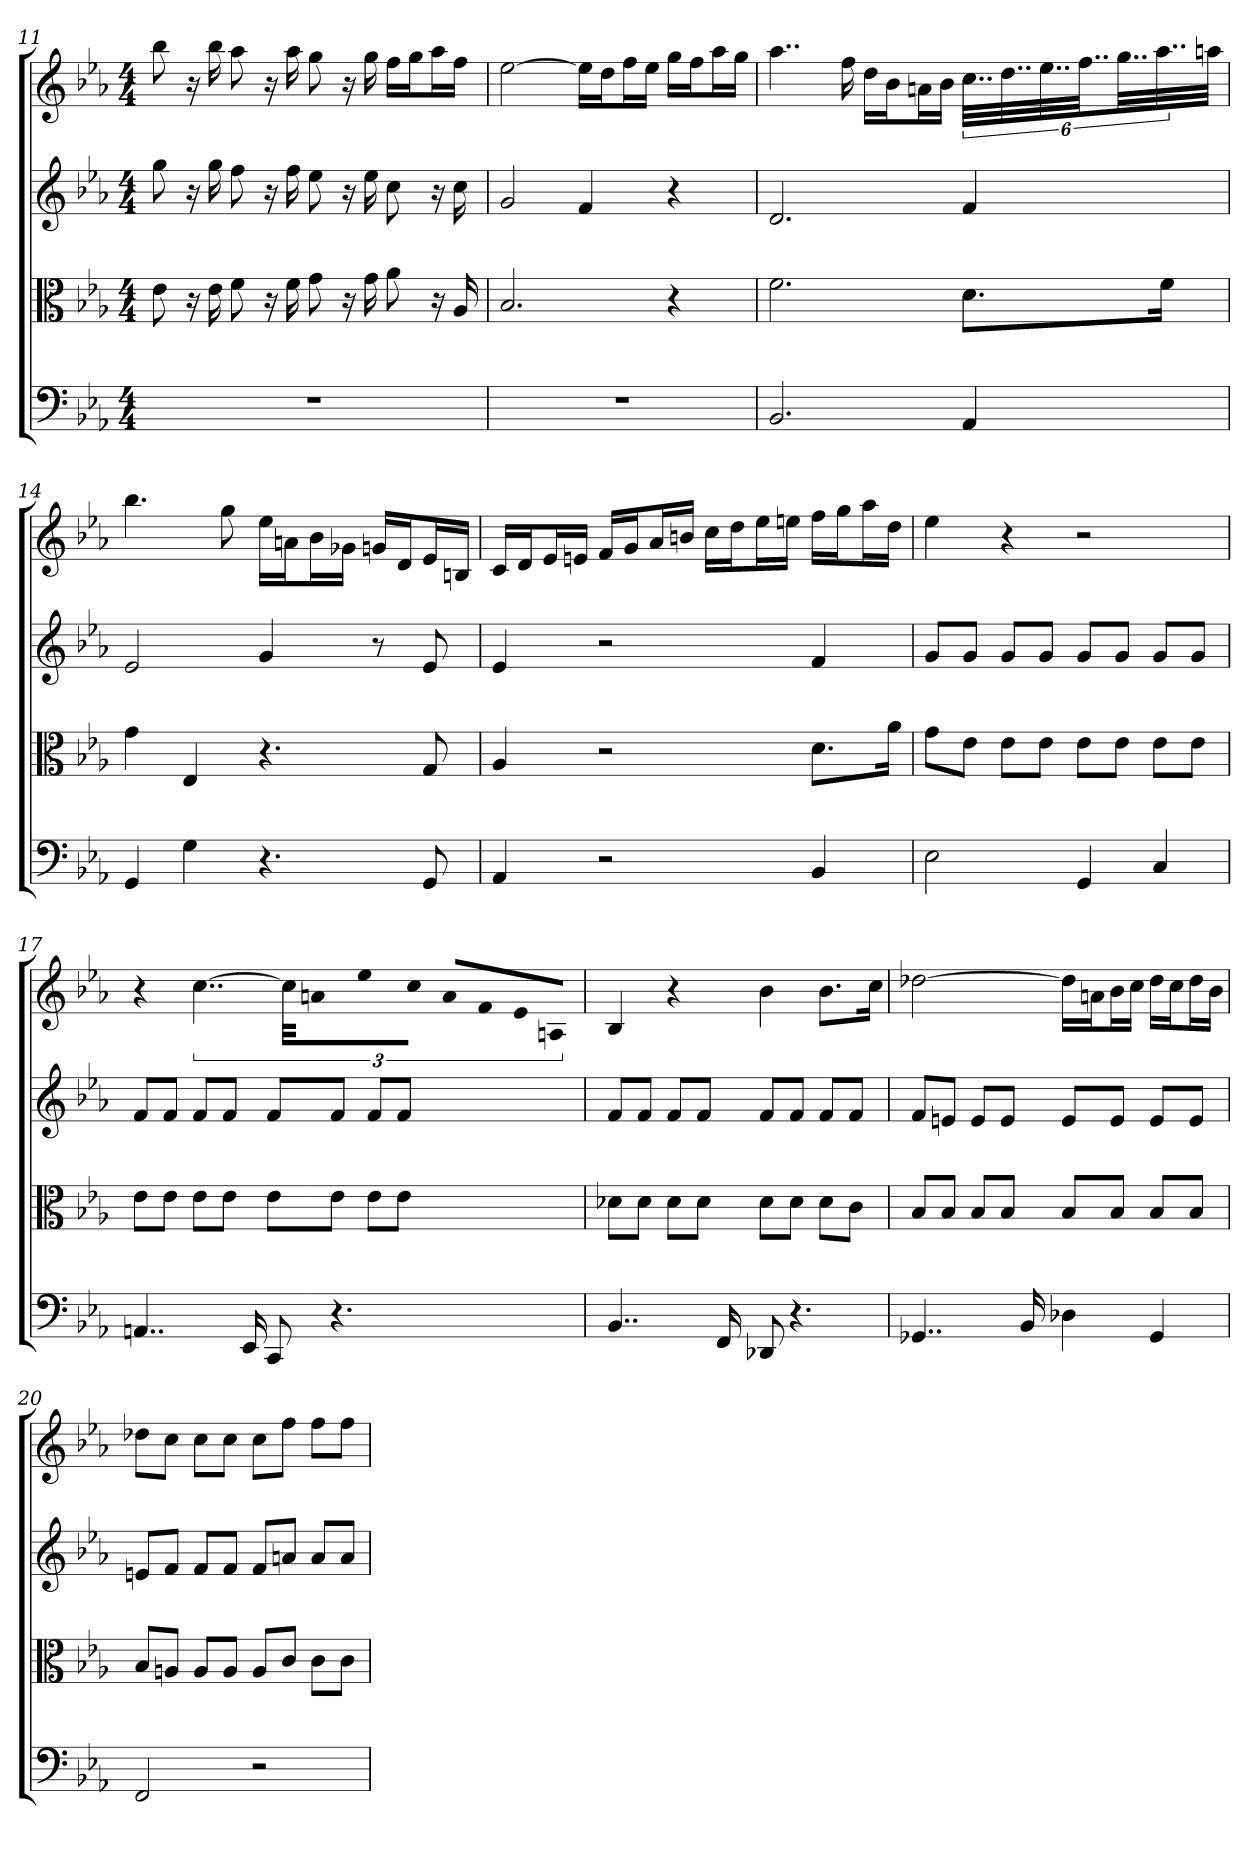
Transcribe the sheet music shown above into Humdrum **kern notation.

**kern	**kern	**kern	**kern
*part4	*part3	*part2	*part1
*staff4	*staff3	*staff2	*staff1
*clefF4	*clefC3	*	*
*k[b-e-a-]	*k[b-e-a-]	*k[b-e-a-]	*k[b-e-a-]
*E-:	*E-:	*E-:	*E-:
*M4/4	*M4/4	*M4/4	*M4/4
=11	=11	=11	=11
1r	8e-	8gg	8bb-
.	16r	16r	16r
.	16e-	16gg	16bb-
.	8f	8ff	8aa-
.	16r	16r	16r
.	16f	16ff	16aa-
.	8g	8ee-	8gg
.	16r	16r	16r
.	16g	16ee-	16gg
.	8a-	8cc	16ffLL
.	.	.	16ggJ
.	16r	16r	16aa-L
.	16A-	16cc	16ffJJ
=12	=12	=12	=12
1r	2.B-	2g	[2ee-
.	.	4f	16ee-LL]
.	.	.	16ddJ
.	.	.	16ffL
.	.	.	16ee-JJ
.	4r	4r	16ggLL
.	.	.	16ffJ
.	.	.	16aa-L
.	.	.	16ggJJ
=13	=13	=13	=13
2.BB-	2.f	2.d	4..aa-
.	.	.	16ff
.	.	.	16ddLL
.	.	.	16b-J
.	.	.	16anL
.	.	.	16b-JJ
4AA-	8.d\L	4f	48..ccLLL
.	.	.	48..dd
.	.	.	48..ee-
.	.	.	48..ffJJ
.	.	.	48..ggLL
.	.	.	48..aa-
.	16f\Jk	.	.
.	.	.	32aanJJJ
=14	=14	=14	=14
4GG	4g	2e-	4.bb-
4G	4E-	.	.
.	.	.	8gg
4.r	4.r	4g	16ee-LL
.	.	.	16anJ
.	.	.	16b-L
.	.	.	16g-XJJ
.	.	8r	16gnLL
.	.	.	16dJ
8GG	8G	8e-	16e-L
.	.	.	16BnJJ
=15	=15	=15	=15
4AA-	4A-	4e-	16cLL
.	.	.	16dJ
.	.	.	16e-L
.	.	.	16enJJ
2r	2r	2r	16fLL
.	.	.	16gJ
.	.	.	16a-L
.	.	.	16bnJJ
.	.	.	16ccLL
.	.	.	16ddJ
.	.	.	16ee-L
.	.	.	16eenJJ
4BB-	8.d\L	4f	16ffLL
.	.	.	16ggJ
.	.	.	16aa-L
.	16a-\Jk	.	16ddJJ
=16	=16	=16	=16
2E-	8g\L	8gL	4ee-
.	8e-\J	8gJ	.
.	8e-\L	8gL	4r
.	8e-\J	8gJ	.
4GG	8e-\L	8gL	2r
.	8e-\J	8gJ	.
4C	8e-\L	8gL	.
.	8e-\J	8gJ	.
=17	=17	=17	=17
4..AAn	8e-\L	8fL	4r
.	8e-\J	8fJ	.
.	8e-\L	8fL	[6..cc
.	8e-\J	8fJ	.
16EE-	.	.	.
8CC	8e-\L	8fL	.
.	.	.	48ccKLL]
.	.	.	16anJ
4.r	8e-\J	8fJ	16ee-L
.	.	.	16ccJJ
.	8e-\L	8fL	16aLL
.	.	.	16fJ
.	8e-\J	8fJ	16e-L
.	.	.	16AnJJ
=18	=18	=18	=18
4..BB-	8d-X\L	8fL	4B-
.	8d-\J	8fJ	.
.	8d-\L	8fL	4r
.	8d-\J	8fJ	.
16FF	.	.	.
8DD-X	8d-\L	8fL	4b-
4.r	8d-\J	8fJ	.
.	8d-\L	8fL	8.b-L
.	8c\J	8fJ	.
.	.	.	16ccJk
=19	=19	=19	=19
4..GG-X	8B-/L	8fL	[2dd-X
.	8B-/J	8enJ	.
.	8B-/L	8eL	.
.	8B-/J	8eJ	.
16BB-	.	.	.
4D-X	8B-/L	8eL	16dd-LL]
.	.	.	16anJ
.	8B-/J	8eJ	16b-L
.	.	.	16ccJJ
4GG-	8B-/L	8eL	16dd-LL
.	.	.	16ccJ
.	8B-/J	8eJ	16dd-L
.	.	.	16b-JJ
=20	=20	=20	=20
2FF	8B-/L	8enL	8dd-XL
.	8An/J	8fJ	8ccJ
.	8A/L	8fL	8ccL
.	8A/J	8fJ	8ccJ
2r	8A/L	8fL	8ccL
.	8c/J	8anJ	8ffJ
.	8c\L	8aL	8ffL
.	8c\J	8aJ	8ffJ
=	=	=	=
*-	*-	*-	*-
